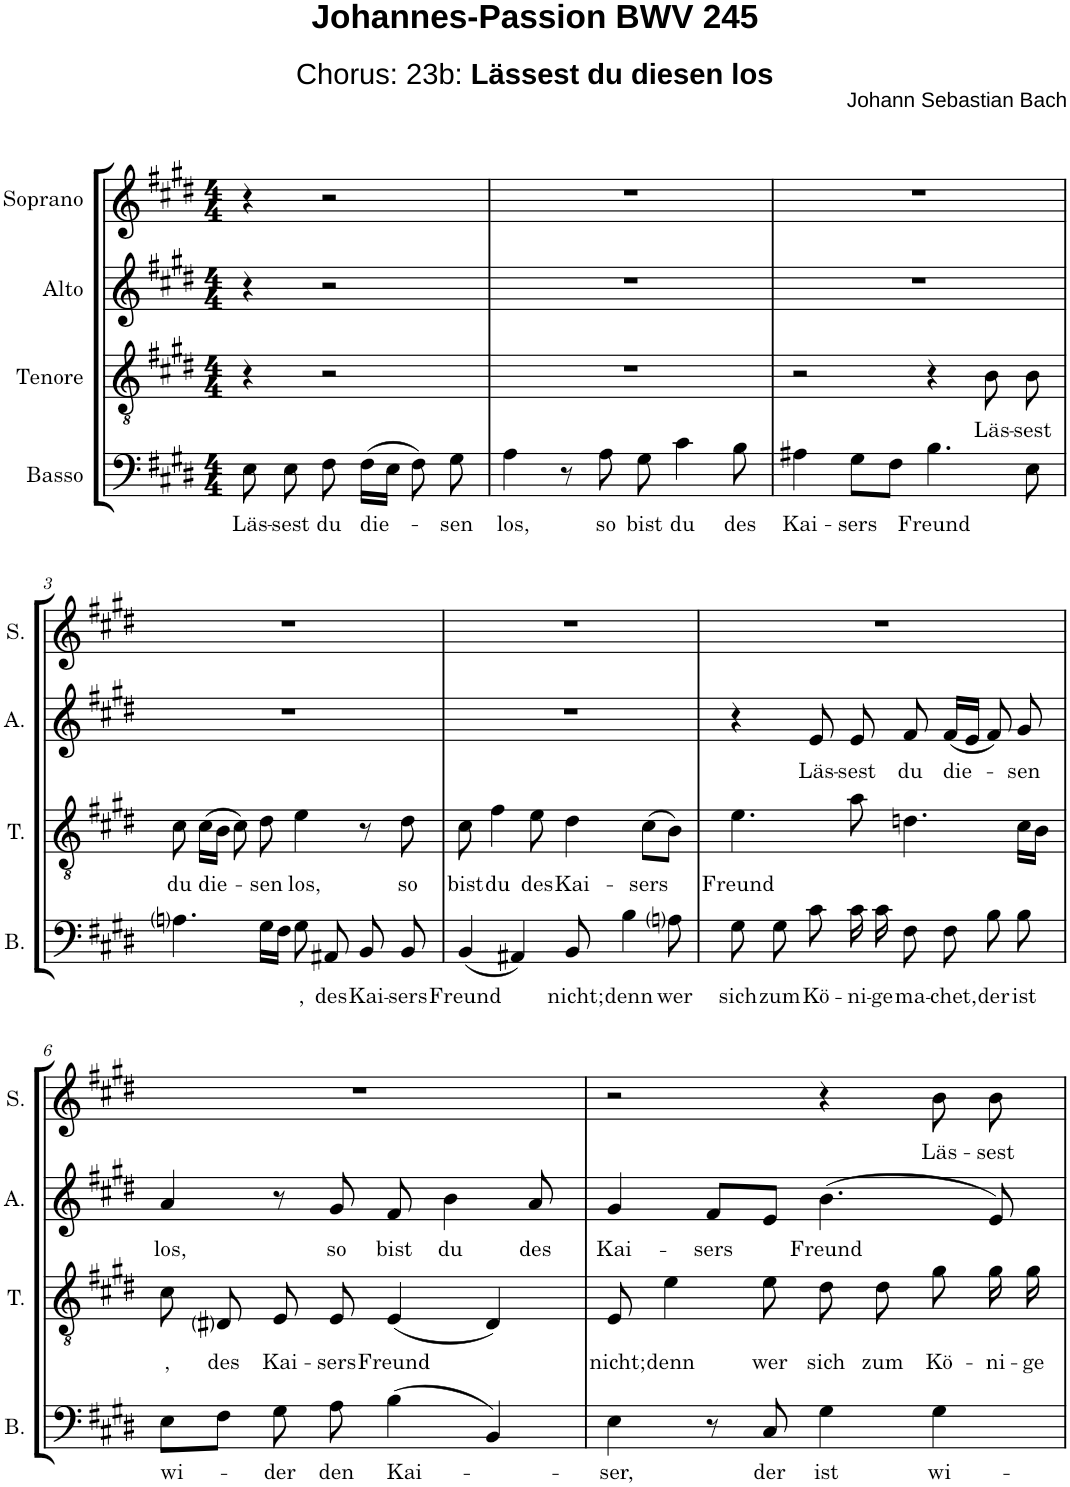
**kern	**text	**kern	**text	**kern	**text	**kern	**text
*part4	*part4	*part3	*part3	*part2	*part2	*part1	*part1
*staff4	*staff4	*staff3	*staff3	*staff2	*staff2	*staff1	*staff1
*I"Basso	*	*I"Tenore	*	*I"Alto	*	*I"Soprano	*
*I'B.	*	*I'T.	*	*I'A.	*	*I'S.	*
*clefF4	*	*clefGv2	*	*clefG2	*	*clefG2	*
*k[f#c#g#d#]	*	*k[f#c#g#d#]	*	*k[f#c#g#d#]	*	*k[f#c#g#d#]	*
*E:	*	*E:	*	*E:	*	*E:	*
*M4/4	*	*M4/4	*	*M4/4	*	*M4/4	*
=	=	=	=	=	=	=	=
!	!LO:LY:b	!	!	!	!	!	!
8E\	Läs-	4r	.	4r	.	4r	.
!	!LO:LY:b	!	!	!	!	!	!
8E\	-sest	.	.	.	.	.	.
!	!LO:LY:b	!	!	!	!	!	!
8F#\	du	2r	.	2r	.	2r	.
!	!LO:LY:b	!	!	!	!	!	!
(>16F#\LL	die-	.	.	.	.	.	.
16E\JJ	.	.	.	.	.	.	.
8F#\)	.	.	.	.	.	.	.
!	!LO:LY:b	!	!	!	!	!	!
8G#\	-sen	.	.	.	.	.	.
=1	=1	=1	=1	=1	=1	=1	=1
!	!LO:LY:b	!	!	!	!	!	!
4A\	los,	1r	.	1r	.	1r	.
8r	.	.	.	.	.	.	.
!	!LO:LY:b	!	!	!	!	!	!
8A\	so	.	.	.	.	.	.
!	!LO:LY:b	!	!	!	!	!	!
8G#\	bist	.	.	.	.	.	.
!	!LO:LY:b	!	!	!	!	!	!
4c#\	du	.	.	.	.	.	.
!	!LO:LY:b	!	!	!	!	!	!
8B\	des	.	.	.	.	.	.
=2	=2	=2	=2	=2	=2	=2	=2
!	!LO:LY:b	!	!	!	!	!	!
4A#X\	Kai-	2r	.	1r	.	1r	.
!	!LO:LY:b	!	!	!	!	!	!
8G#\L	-sers	.	.	.	.	.	.
8F#\J	.	.	.	.	.	.	.
!	!LO:LY:b	!	!	!	!	!	!
4.B\	Freund	4r	.	.	.	.	.
!	!	!	!LO:LY:b	!	!	!	!
.	.	8B\	Läs-	.	.	.	.
!	!	!	!LO:LY:b	!	!	!	!
8E\	.	8B\	-sest	.	.	.	.
!!LO:LB:g=z
=3	=3	=3	=3	=3	=3	=3	=3
!	!	!	!LO:LY:b	!	!	!	!
4.Ani\	.	8c#\	du	1r	.	1r	.
!	!	!	!LO:LY:b	!	!	!	!
.	.	(>16c#\LL	die-	.	.	.	.
.	.	16B\JJ	.	.	.	.	.
.	.	8c#\)	.	.	.	.	.
!	!	!	!LO:LY:b	!	!	!	!
16G#\LL	.	8d#\	-sen	.	.	.	.
16F#\JJ	.	.	.	.	.	.	.
!	!LO:LY:b	!	!LO:LY:b	!	!	!	!
8G#\	,	4e\	los,	.	.	.	.
!	!LO:LY:b	!	!	!	!	!	!
8AA#X/	des	.	.	.	.	.	.
!	!LO:LY:b	!	!	!	!	!	!
8BB/	Kai-	8r	.	.	.	.	.
!	!LO:LY:b	!	!LO:LY:b	!	!	!	!
8BB/	-sers	8d#\	so	.	.	.	.
=4	=4	=4	=4	=4	=4	=4	=4
!	!LO:LY:b	!	!LO:LY:b	!	!	!	!
(<4BB/	Freund	8c#\	bist	1r	.	1r	.
!	!	!	!LO:LY:b	!	!	!	!
.	.	4f#\	du	.	.	.	.
4AA#X/)	.	.	.	.	.	.	.
!	!	!	!LO:LY:b	!	!	!	!
.	.	8e\	des	.	.	.	.
!	!LO:LY:b	!	!LO:LY:b	!	!	!	!
8BB/	nicht;	4d#\	Kai-	.	.	.	.
!	!LO:LY:b	!	!	!	!	!	!
4B\	denn	.	.	.	.	.	.
!	!	!	!LO:LY:b	!	!	!	!
.	.	(>8c#\L	-sers	.	.	.	.
!	!LO:LY:b	!	!	!	!	!	!
8Ani\	wer	8B\J)	.	.	.	.	.
=5	=5	=5	=5	=5	=5	=5	=5
!	!LO:LY:b	!	!LO:LY:b	!	!	!	!
8G#\	sich	4.e\	Freund	4r	.	1r	.
!	!LO:LY:b	!	!	!	!	!	!
8G#\	zum	.	.	.	.	.	.
!	!LO:LY:b	!	!	!	!LO:LY:b	!	!
8c#\	Kö-	.	.	8e/	Läs-	.	.
!	!LO:LY:b	!	!	!	!LO:LY:b	!	!
16c#\	-ni-	8a\	.	8e/	-sest	.	.
!	!LO:LY:b	!	!	!	!	!	!
16c#\	-ge	.	.	.	.	.	.
!	!LO:LY:b	!	!	!	!LO:LY:b	!	!
8F#\	ma-	4.dn\	.	8f#/	du	.	.
!	!LO:LY:b	!	!	!	!LO:LY:b	!	!
8F#\	-chet,	.	.	(<16f#/LL	die-	.	.
.	.	.	.	16e/JJ	.	.	.
!	!LO:LY:b	!	!	!	!	!	!
8B\	der	.	.	8f#/)	.	.	.
!	!LO:LY:b	!	!	!	!LO:LY:b	!	!
8B\	ist	16c#\LL	.	8g#/	-sen	.	.
.	.	16B\JJ	.	.	.	.	.
!!LO:LB:g=z
=6	=6	=6	=6	=6	=6	=6	=6
!	!LO:LY:b	!	!LO:LY:b	!	!LO:LY:b	!	!
8E\L	wi-	8c#\	,	4a/	los,	1r	.
!	!	!	!LO:LY:b	!	!	!	!
8F#\J	.	8D#i/	des	.	.	.	.
!	!LO:LY:b	!	!LO:LY:b	!	!	!	!
8G#\	-der	8E/	Kai-	8r	.	.	.
!	!LO:LY:b	!	!LO:LY:b	!	!LO:LY:b	!	!
8A\	den	8E/	-sers	8g#/	so	.	.
!	!LO:LY:b	!	!LO:LY:b	!	!LO:LY:b	!	!
(>4B\	Kai-	(<4E/	Freund	8f#/	bist	.	.
!	!	!	!	!	!LO:LY:b	!	!
.	.	.	.	4b\	du	.	.
4BB/)	.	4D#/)	.	.	.	.	.
!	!	!	!	!	!LO:LY:b	!	!
.	.	.	.	8a/	des	.	.
=7	=7	=7	=7	=7	=7	=7	=7
!	!LO:LY:b	!	!LO:LY:b	!	!LO:LY:b	!	!
4E\	-ser,	8E/	nicht;	4g#/	Kai-	2r	.
!	!	!	!LO:LY:b	!	!	!	!
.	.	4e\	denn	.	.	.	.
!	!	!	!	!	!LO:LY:b	!	!
8r	.	.	.	8f#/L	-sers	.	.
!	!LO:LY:b	!	!LO:LY:b	!	!	!	!
8C#/	der	8e\	wer	8e/J	.	.	.
!	!LO:LY:b	!	!LO:LY:b	!	!LO:LY:b	!	!
4G#\	ist	8d#\	sich	(>4.b\	Freund	4r	.
!	!	!	!LO:LY:b	!	!	!	!
.	.	8d#\	zum	.	.	.	.
!	!LO:LY:b	!	!LO:LY:b	!	!	!	!LO:LY:b
4G#\	wi-	8g#\	Kö-	.	.	8b\L	Läs-
!	!	!	!LO:LY:b	!	!	!	!LO:LY:b
.	.	16g#\	-ni-	8e/)	.	8b\J	-sest
!	!	!	!LO:LY:b	!	!	!	!
.	.	16g#\	-ge	.	.	.	.
=	=	=	=	=	=	=	=
*-	*-	*-	*-	*-	*-	*-	*-
